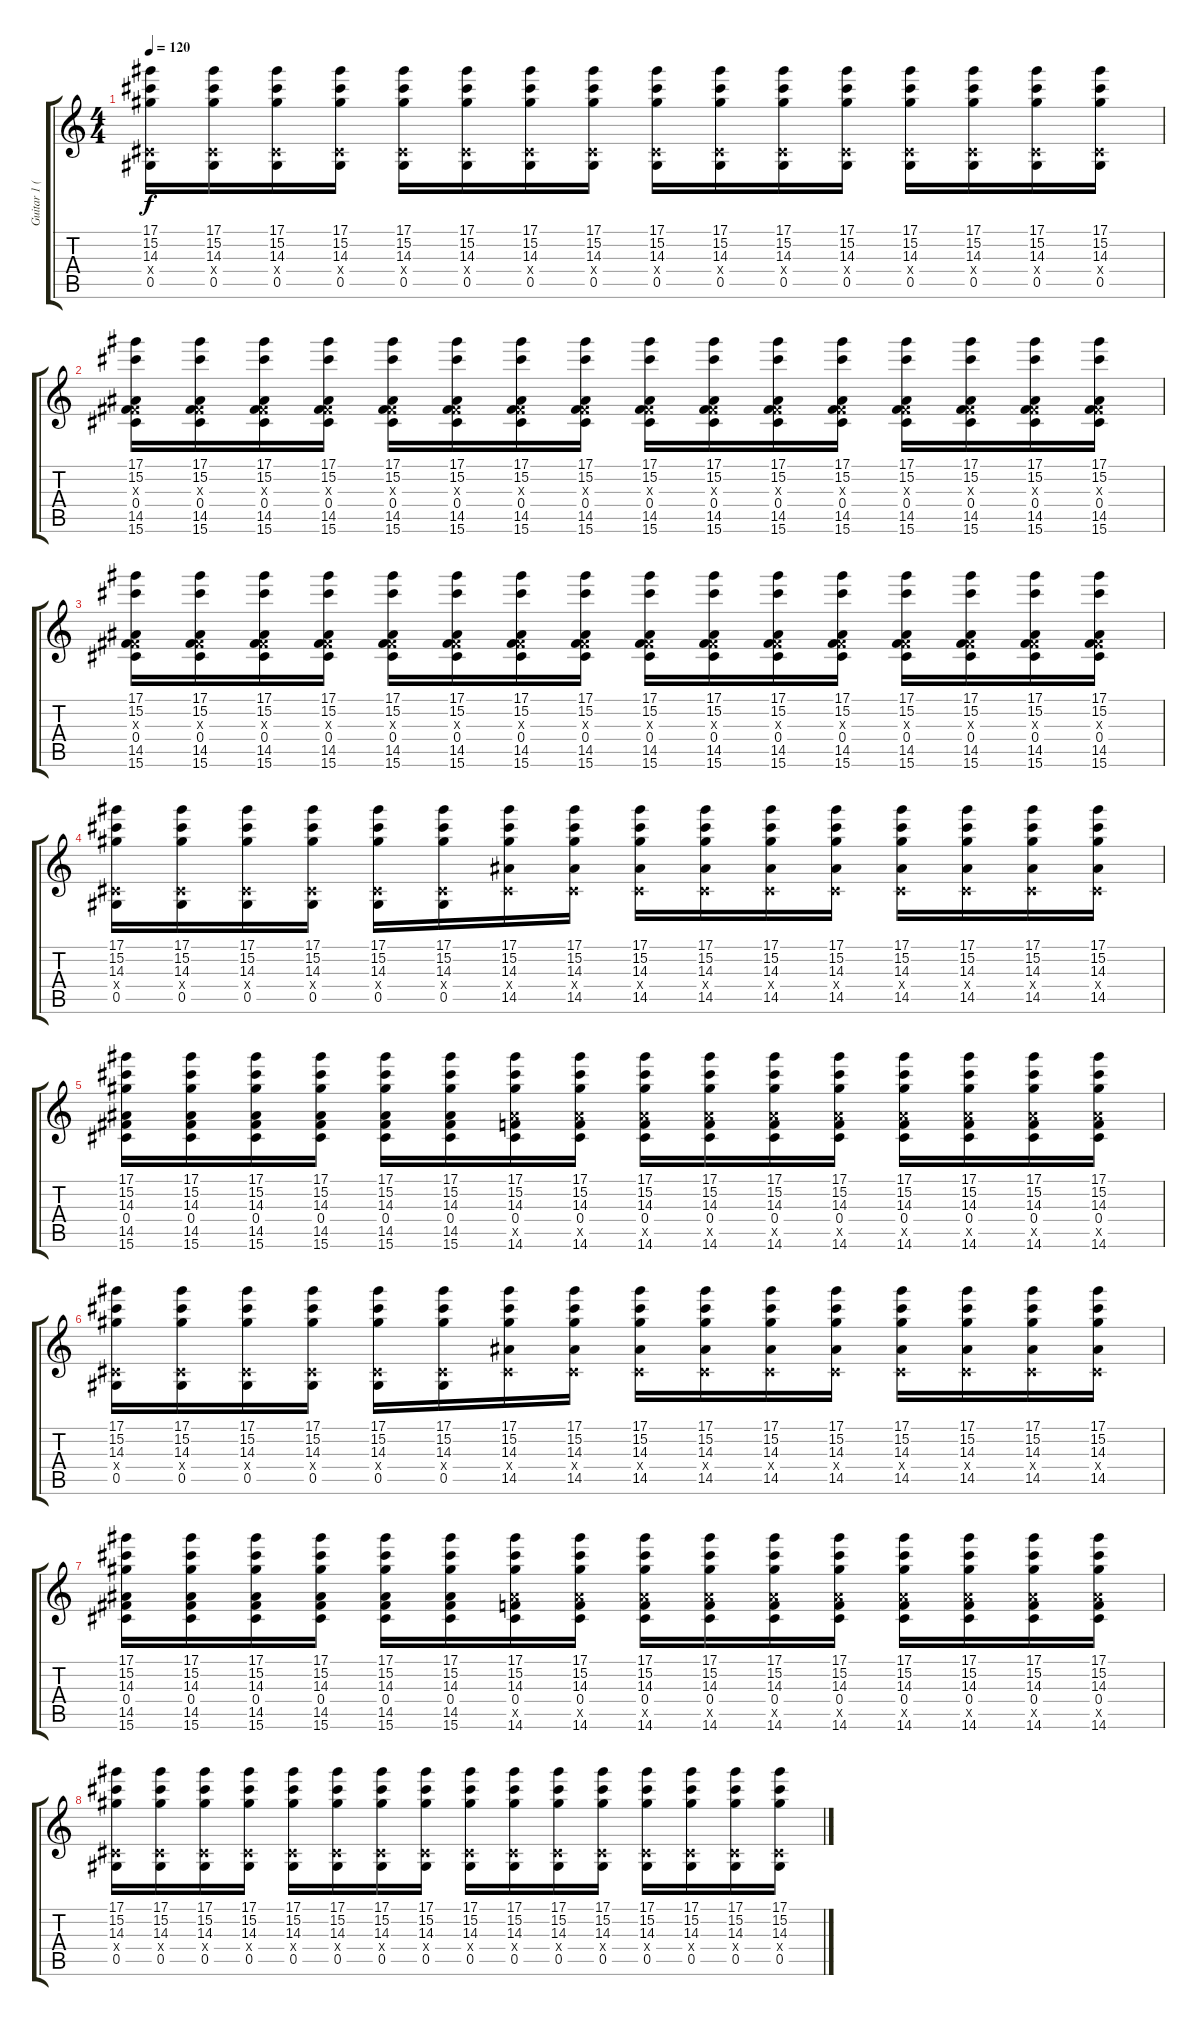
\track ("Guitar 1 (Lead)" "Guitar 1 (") {instrument electricguitarclean}
\staff {score tabs}
\tuning (Eb4 Bb3 Gb3 Db3 Ab2 Eb2) {hide}
\ts (4 4)
\tempo 120
\clef g2
\ks c
(17.1 15.2 14.3 0.4{x} 0.5).16{dy f} (17.1 15.2 14.3 0.4{x} 0.5).16 (17.1 15.2 14.3 0.4{x} 0.5).16 (17.1 15.2 14.3 0.4{x} 0.5).16 (17.1 15.2 14.3 0.4{x} 0.5).16 (17.1 15.2 14.3 0.4{x} 0.5).16 (17.1 15.2 14.3 0.4{x} 0.5).16 (17.1 15.2 14.3 0.4{x} 0.5).16 (17.1 15.2 14.3 0.4{x} 0.5).16 (17.1 15.2 14.3 0.4{x} 0.5).16 (17.1 15.2 14.3 0.4{x} 0.5).16 (17.1 15.2 14.3 0.4{x} 0.5).16 (17.1 15.2 14.3 0.4{x} 0.5).16 (17.1 15.2 14.3 0.4{x} 0.5).16 (17.1 15.2 14.3 0.4{x} 0.5).16 (17.1 15.2 14.3 0.4{x} 0.5).16 |
(17.1 15.2 0.3{x} 0.4 14.5 15.6).16 (17.1 15.2 0.3{x} 0.4 14.5 15.6).16 (17.1 15.2 0.3{x} 0.4 14.5 15.6).16 (17.1 15.2 0.3{x} 0.4 14.5 15.6).16 (17.1 15.2 0.3{x} 0.4 14.5 15.6).16 (17.1 15.2 0.3{x} 0.4 14.5 15.6).16 (17.1 15.2 0.3{x} 0.4 14.5 15.6).16 (17.1 15.2 0.3{x} 0.4 14.5 15.6).16 (17.1 15.2 0.3{x} 0.4 14.5 15.6).16 (17.1 15.2 0.3{x} 0.4 14.5 15.6).16 (17.1 15.2 0.3{x} 0.4 14.5 15.6).16 (17.1 15.2 0.3{x} 0.4 14.5 15.6).16 (17.1 15.2 0.3{x} 0.4 14.5 15.6).16 (17.1 15.2 0.3{x} 0.4 14.5 15.6).16 (17.1 15.2 0.3{x} 0.4 14.5 15.6).16 (17.1 15.2 0.3{x} 0.4 14.5 15.6).16 |
(17.1 15.2 0.3{x} 0.4 14.5 15.6).16 (17.1 15.2 0.3{x} 0.4 14.5 15.6).16 (17.1 15.2 0.3{x} 0.4 14.5 15.6).16 (17.1 15.2 0.3{x} 0.4 14.5 15.6).16 (17.1 15.2 0.3{x} 0.4 14.5 15.6).16 (17.1 15.2 0.3{x} 0.4 14.5 15.6).16 (17.1 15.2 0.3{x} 0.4 14.5 15.6).16 (17.1 15.2 0.3{x} 0.4 14.5 15.6).16 (17.1 15.2 0.3{x} 0.4 14.5 15.6).16 (17.1 15.2 0.3{x} 0.4 14.5 15.6).16 (17.1 15.2 0.3{x} 0.4 14.5 15.6).16 (17.1 15.2 0.3{x} 0.4 14.5 15.6).16 (17.1 15.2 0.3{x} 0.4 14.5 15.6).16 (17.1 15.2 0.3{x} 0.4 14.5 15.6).16 (17.1 15.2 0.3{x} 0.4 14.5 15.6).16 (17.1 15.2 0.3{x} 0.4 14.5 15.6).16 |
(17.1 15.2 14.3 0.4{x} 0.5).16 (17.1 15.2 14.3 0.4{x} 0.5).16 (17.1 15.2 14.3 0.4{x} 0.5).16 (17.1 15.2 14.3 0.4{x} 0.5).16 (17.1 15.2 14.3 0.4{x} 0.5).16 (17.1 15.2 14.3 0.4{x} 0.5).16 (17.1 15.2 14.3 0.4{x} 14.5).16 (17.1 15.2 14.3 0.4{x} 14.5).16 (17.1 15.2 14.3 0.4{x} 14.5).16 (17.1 15.2 14.3 0.4{x} 14.5).16 (17.1 15.2 14.3 0.4{x} 14.5).16 (17.1 15.2 14.3 0.4{x} 14.5).16 (17.1 15.2 14.3 0.4{x} 14.5).16 (17.1 15.2 14.3 0.4{x} 14.5).16 (17.1 15.2 14.3 0.4{x} 14.5).16 (17.1 15.2 14.3 0.4{x} 14.5).16 |
(17.1 15.2 14.3 0.4 14.5 15.6).16 (17.1 15.2 14.3 0.4 14.5 15.6).16 (17.1 15.2 14.3 0.4 14.5 15.6).16 (17.1 15.2 14.3 0.4 14.5 15.6).16 (17.1 15.2 14.3 0.4 14.5 15.6).16 (17.1 15.2 14.3 0.4 14.5 15.6).16 (17.1 15.2 14.3 0.4 14.5{x} 14.6).16 (17.1 15.2 14.3 0.4 14.5{x} 14.6).16 (17.1 15.2 14.3 0.4 14.5{x} 14.6).16 (17.1 15.2 14.3 0.4 14.5{x} 14.6).16 (17.1 15.2 14.3 0.4 14.5{x} 14.6).16 (17.1 15.2 14.3 0.4 14.5{x} 14.6).16 (17.1 15.2 14.3 0.4 14.5{x} 14.6).16 (17.1 15.2 14.3 0.4 14.5{x} 14.6).16 (17.1 15.2 14.3 0.4 14.5{x} 14.6).16 (17.1 15.2 14.3 0.4 14.5{x} 14.6).16 |
(17.1 15.2 14.3 0.4{x} 0.5).16 (17.1 15.2 14.3 0.4{x} 0.5).16 (17.1 15.2 14.3 0.4{x} 0.5).16 (17.1 15.2 14.3 0.4{x} 0.5).16 (17.1 15.2 14.3 0.4{x} 0.5).16 (17.1 15.2 14.3 0.4{x} 0.5).16 (17.1 15.2 14.3 0.4{x} 14.5).16 (17.1 15.2 14.3 0.4{x} 14.5).16 (17.1 15.2 14.3 0.4{x} 14.5).16 (17.1 15.2 14.3 0.4{x} 14.5).16 (17.1 15.2 14.3 0.4{x} 14.5).16 (17.1 15.2 14.3 0.4{x} 14.5).16 (17.1 15.2 14.3 0.4{x} 14.5).16 (17.1 15.2 14.3 0.4{x} 14.5).16 (17.1 15.2 14.3 0.4{x} 14.5).16 (17.1 15.2 14.3 0.4{x} 14.5).16 |
(17.1 15.2 14.3 0.4 14.5 15.6).16 (17.1 15.2 14.3 0.4 14.5 15.6).16 (17.1 15.2 14.3 0.4 14.5 15.6).16 (17.1 15.2 14.3 0.4 14.5 15.6).16 (17.1 15.2 14.3 0.4 14.5 15.6).16 (17.1 15.2 14.3 0.4 14.5 15.6).16 (17.1 15.2 14.3 0.4 14.5{x} 14.6).16 (17.1 15.2 14.3 0.4 14.5{x} 14.6).16 (17.1 15.2 14.3 0.4 14.5{x} 14.6).16 (17.1 15.2 14.3 0.4 14.5{x} 14.6).16 (17.1 15.2 14.3 0.4 14.5{x} 14.6).16 (17.1 15.2 14.3 0.4 14.5{x} 14.6).16 (17.1 15.2 14.3 0.4 14.5{x} 14.6).16 (17.1 15.2 14.3 0.4 14.5{x} 14.6).16 (17.1 15.2 14.3 0.4 14.5{x} 14.6).16 (17.1 15.2 14.3 0.4 14.5{x} 14.6).16 |
(17.1 15.2 14.3 0.4{x} 0.5).16 (17.1 15.2 14.3 0.4{x} 0.5).16 (17.1 15.2 14.3 0.4{x} 0.5).16 (17.1 15.2 14.3 0.4{x} 0.5).16 (17.1 15.2 14.3 0.4{x} 0.5).16 (17.1 15.2 14.3 0.4{x} 0.5).16 (17.1 15.2 14.3 0.4{x} 0.5).16 (17.1 15.2 14.3 0.4{x} 0.5).16 (17.1 15.2 14.3 0.4{x} 0.5).16 (17.1 15.2 14.3 0.4{x} 0.5).16 (17.1 15.2 14.3 0.4{x} 0.5).16 (17.1 15.2 14.3 0.4{x} 0.5).16 (17.1 15.2 14.3 0.4{x} 0.5).16 (17.1 15.2 14.3 0.4{x} 0.5).16 (17.1 15.2 14.3 0.4{x} 0.5).16 (17.1 15.2 14.3 0.4{x} 0.5).16
